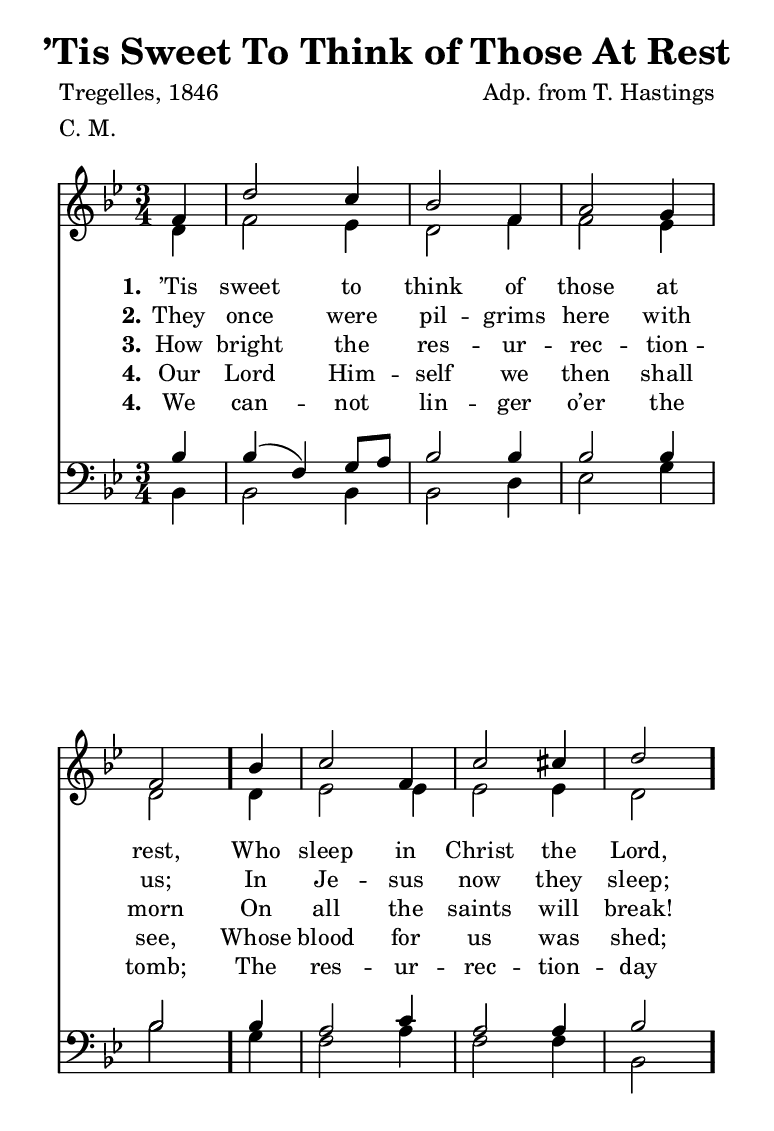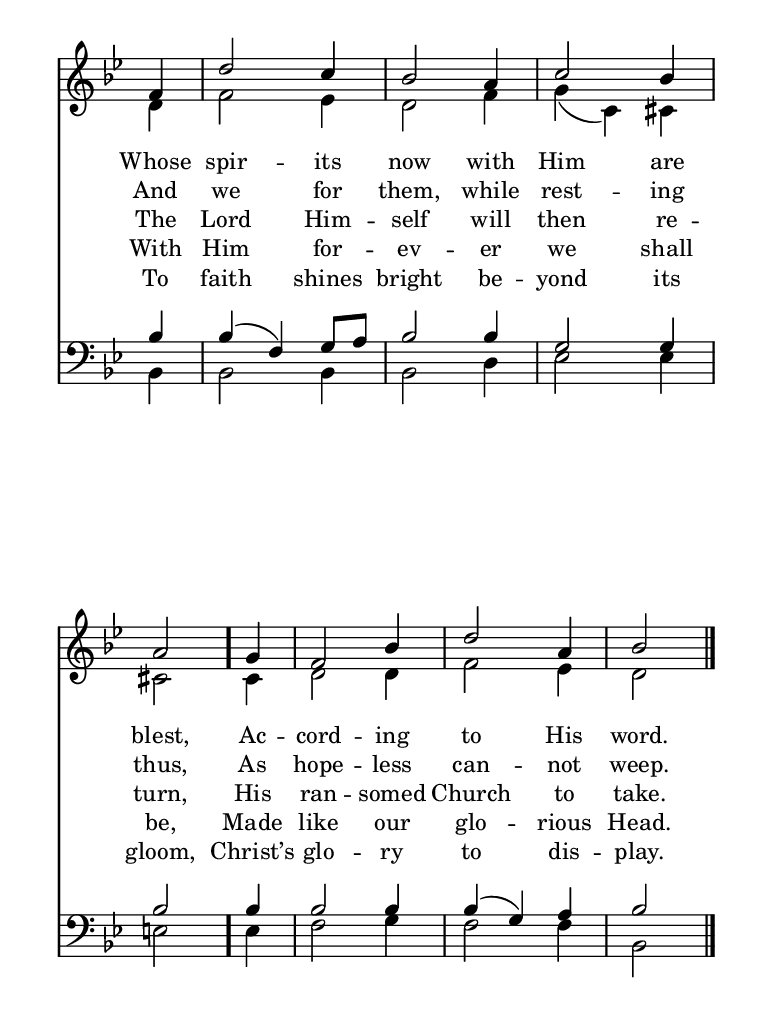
\include "common/global.ily"
\paper {
  \include "common/paper.ily"
  ragged-last-bottom = ##t
}

\header{
  hymnnumber = "206"
  title = "’Tis Sweet To Think of Those At Rest"
  tunename = "Cross"
  meter = "C. M."
  poet = "Tregelles, 1846"
  composer = "Adp. from T. Hastings"
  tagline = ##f
}

patternA = { c4 | c2 }

global = {
  \include "common/overrides.ily"
  \override Staff.TimeSignature.style = #'()
  \time 3/4
  \override Score.MetronomeMark.transparent = ##t % hide all fermata changes too
  \tempo 4=100
  \key bes \major
  \partial 4
  \autoBeamOff
}

notesSoprano = {
\global
\relative c' {

  f4 | d'2 c4 | bes2 f4 | a2 g4 | f2
  bes4 | c2 f,4 | c'2 cis4 | d2
  f,4 | d'2 c4 | bes2 a4 | c2 bes4 | a2
  g4 | f2 bes4 | d2 a4 | bes2

  \bar "|."

}
}

notesAlto = {
\global
\relative e' {

  \changePitch \patternA { d f ees d f f ees d }
  \changePitch \patternA { d ees ees ees ees d }
  d4 | f2 ees4 | d2 f4 | g4( c,) cis | cis2
  \changePitch \patternA { cis d d f ees d }

}
}

notesTenor = {
\global
\relative a {

  bes4 | bes( f) g8[ a] | bes2 bes4 | bes2 bes4 | bes2
  \changePitch \patternA { bes a c a a bes }
  bes4 | bes( f) g8[ a] | bes2 bes4 | g2 g4 | bes2
  bes4 | bes2 bes4 | bes( g) a | bes2

}
}

notesBass = {
\global
\relative f, {

  \changePitch \patternA { bes bes bes bes d ees g bes }
  \changePitch \patternA { g f a f f bes, }
  \changePitch \patternA { bes bes bes bes d ees ees e }
  \changePitch \patternA { e f g f f bes, }

}
}

wordsA = \lyricmode {
\set stanza = "1."

’Tis sweet to think of those at rest, \bar "."
Who sleep in Christ the Lord, \bar "."
Whose spir -- its now with Him are blest, \bar "."
Ac -- cord -- ing to His word. \bar "."

}

wordsB = \lyricmode {
\set stanza = "2."

They once were pil -- grims here with us;
In Je -- sus now they sleep;
And we for them, while rest -- ing thus,
As hope -- less can -- not weep.

}

wordsC = \lyricmode {
\set stanza = "3."

How bright the res -- ur -- rec -- tion -- morn
On all the saints will break!
The Lord Him -- self will then re -- turn,
His ran -- somed Church to take.

}

wordsD = \lyricmode {
\set stanza = "4."

Our Lord Him -- self we then shall see,
Whose blood for us was shed;
With Him for -- ev -- er we shall be,
Made like our glo -- rious Head.

}

wordsE = \lyricmode {
\set stanza = "4."

We can -- not lin -- ger o’er the tomb;
The res -- ur -- rec -- tion -- day
To faith shines bright be -- yond its gloom,
Christ’s glo -- ry to dis -- play.

}

\score {
  \context ChoirStaff <<
    \context Staff = upper <<
      \set ChoirStaff.systemStartDelimiter = #'SystemStartBar
      \context Voice  = sopranos { \voiceOne << \notesSoprano >> }
      \context Voice  = altos { \voiceTwo << \notesAlto >> }
      \context Lyrics = one   \lyricsto sopranos \wordsA
      \context Lyrics = two   \lyricsto sopranos \wordsB
      \context Lyrics = three \lyricsto sopranos \wordsC
      \context Lyrics = four  \lyricsto sopranos \wordsD
      \context Lyrics = five  \lyricsto sopranos \wordsE
    >>
    \context Staff = men <<
      \clef bass
      \context Voice  = tenors { \voiceOne << \notesTenor >> }
      \context Voice  = basses { \voiceTwo << \notesBass >> }
    >>
  >>
  \layout {
    \include "common/layout.ily"
  }
  \midi{
    \include "common/midi.ily"
  }
}

\version "2.18.2"  % necessary for upgrading to future LilyPond versions.

% vi:set et ts=2 sw=2 ai nocindent syntax=lilypond:
